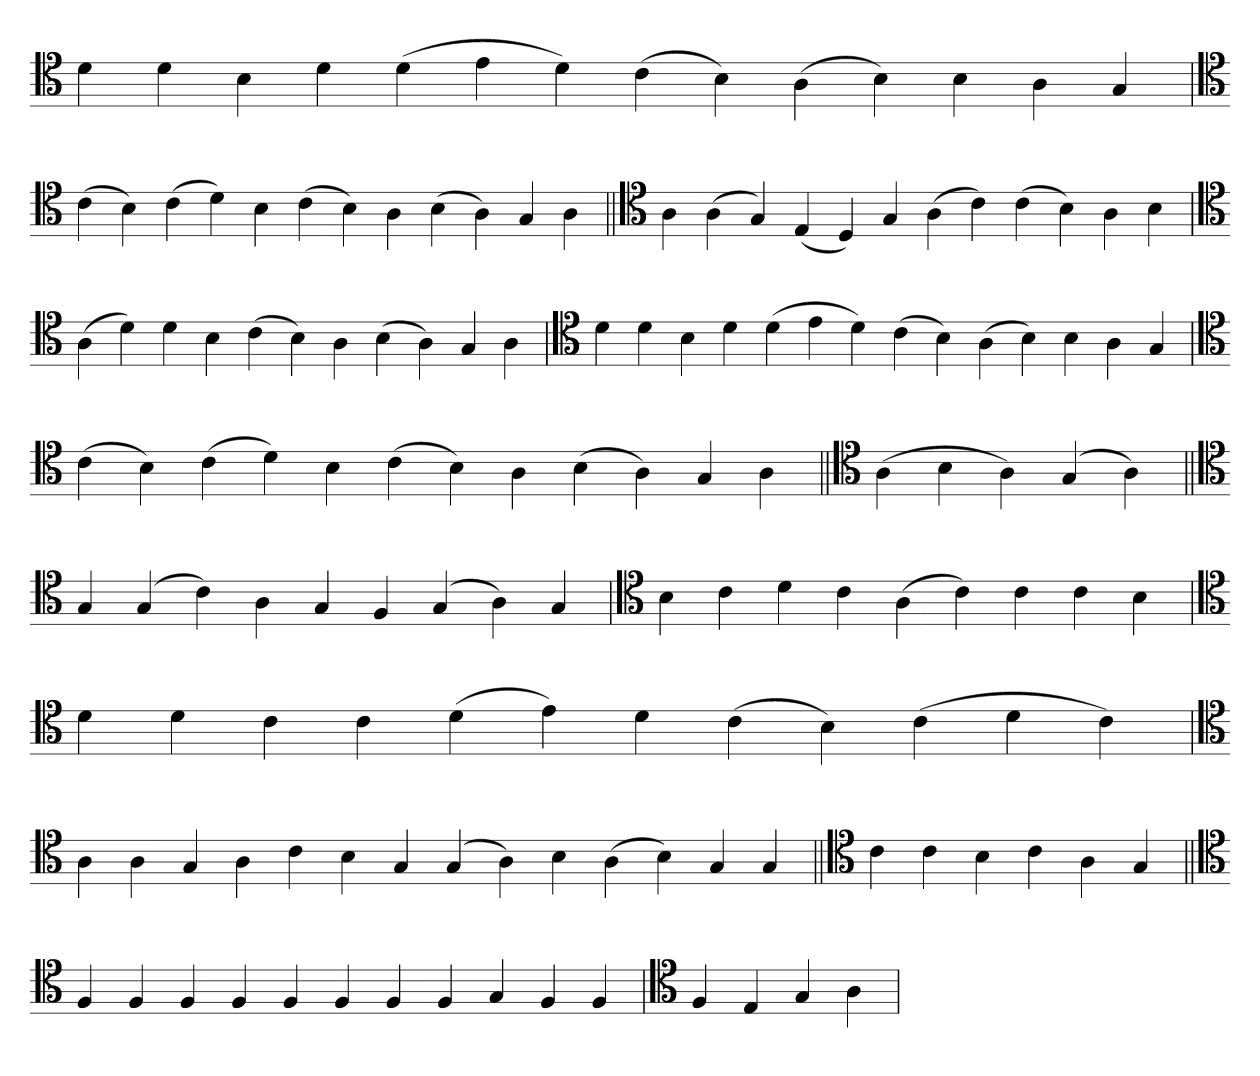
**kern
*part1
*staff1
*clefC4
=
4d
4d
4B
4d
(4d
4e
4d)
(4c
4B)
(4A
4B)
4B
4A
4G
='
*clefC4
(4c
4B)
(4c
4d)
4B
(4c
4B)
4A
(4B
4A)
4G
4A
=||
*clefC4
4A
(4A
4G)
(4E
4D)
4G
(4A
4c)
(4c
4B)
4A
4B
='
*clefC4
(4A
4d)
4d
4B
(4c
4B)
4A
(4B
4A)
4G
4A
='
*clefC4
4d
4d
4B
4d
(4d
4e
4d)
(4c
4B)
(4A
4B)
4B
4A
4G
='
*clefC4
(4c
4B)
(4c
4d)
4B
(4c
4B)
4A
(4B
4A)
4G
4A
=||
*clefC4
(4A
4B
4A)
(4G
4A)
=||
*clefC4
4G
(4G
4c)
4A
4G
4F
(4G
4A)
4G
=`
*clefC4
4B
4c
4d
4c
(4A
4c)
4c
4c
4B
='
*clefC4
4d
4d
4c
4c
(4d
4e)
4d
(4c
4B)
(4c
4d
4c)
=`
*clefC4
4A
4A
4G
4A
4c
4B
4G
(4G
4A)
4B
(4A
4B)
4G
4G
=||
*clefC4
4c
4c
4B
4c
4A
4G
=||
*clefC4
4F
4F
4F
4F
4F
4F
4F
4F
4G
4F
4F
=`
*clefC4
4F
4E
4G
4A
='
*-
